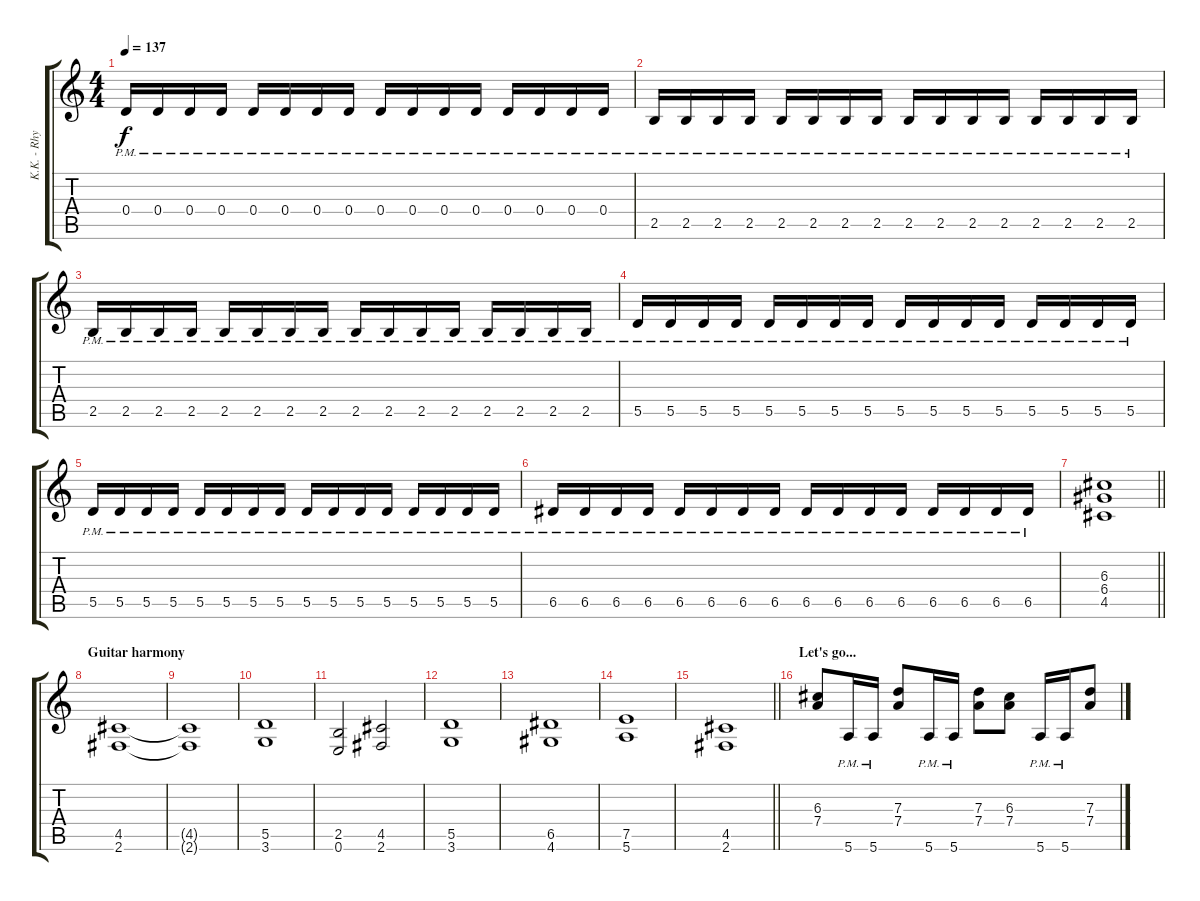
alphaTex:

\track ("K.K. - Rhythm" "K.K. - Rhy") {instrument distortionguitar}
\staff {score tabs}
\tuning (E4 B3 G3 D3 A2 E2) {hide}
\ts (4 4)
\tempo 137
\clef g2
\ks c
0.4{pm}.16{dy f} 0.4{pm}.16 0.4{pm}.16 0.4{pm}.16 0.4{pm}.16 0.4{pm}.16 0.4{pm}.16 0.4{pm}.16 0.4{pm}.16 0.4{pm}.16 0.4{pm}.16 0.4{pm}.16 0.4{pm}.16 0.4{pm}.16 0.4{pm}.16 0.4{pm}.16 |
2.5{pm}.16 2.5{pm}.16 2.5{pm}.16 2.5{pm}.16 2.5{pm}.16 2.5{pm}.16 2.5{pm}.16 2.5{pm}.16 2.5{pm}.16 2.5{pm}.16 2.5{pm}.16 2.5{pm}.16 2.5{pm}.16 2.5{pm}.16 2.5{pm}.16 2.5{pm}.16 |
2.5{pm}.16 2.5{pm}.16 2.5{pm}.16 2.5{pm}.16 2.5{pm}.16 2.5{pm}.16 2.5{pm}.16 2.5{pm}.16 2.5{pm}.16 2.5{pm}.16 2.5{pm}.16 2.5{pm}.16 2.5{pm}.16 2.5{pm}.16 2.5{pm}.16 2.5{pm}.16 |
5.5{pm}.16 5.5{pm}.16 5.5{pm}.16 5.5{pm}.16 5.5{pm}.16 5.5{pm}.16 5.5{pm}.16 5.5{pm}.16 5.5{pm}.16 5.5{pm}.16 5.5{pm}.16 5.5{pm}.16 5.5{pm}.16 5.5{pm}.16 5.5{pm}.16 5.5{pm}.16 |
5.5{pm}.16 5.5{pm}.16 5.5{pm}.16 5.5{pm}.16 5.5{pm}.16 5.5{pm}.16 5.5{pm}.16 5.5{pm}.16 5.5{pm}.16 5.5{pm}.16 5.5{pm}.16 5.5{pm}.16 5.5{pm}.16 5.5{pm}.16 5.5{pm}.16 5.5{pm}.16 |
6.5{pm}.16 6.5{pm}.16 6.5{pm}.16 6.5{pm}.16 6.5{pm}.16 6.5{pm}.16 6.5{pm}.16 6.5{pm}.16 6.5{pm}.16 6.5{pm}.16 6.5{pm}.16 6.5{pm}.16 6.5{pm}.16 6.5{pm}.16 6.5{pm}.16 6.5{pm}.16 |
\barLineRight lightlight
(6.3 6.4 4.5).1 |
\section ("" "Guitar harmony")
(4.5 2.6).1 |
(4.5{t} 2.6{t}).1 |
(5.5 3.6).1 |
(2.5 0.6).2 (4.5 2.6).2 |
(5.5 3.6).1 |
(6.5 4.6).1 |
(7.5 5.6).1 |
\barLineRight lightlight
(4.5 2.6).1 |
\section ("" "Let's go...")
(6.3 7.4).8 5.6{pm}.16 5.6{pm}.16 (7.3 7.4).8 5.6{pm}.16 5.6{pm}.16 (7.3 7.4).8 (6.3 7.4).8 5.6{pm}.16 5.6{pm}.16 (7.3 7.4).8
